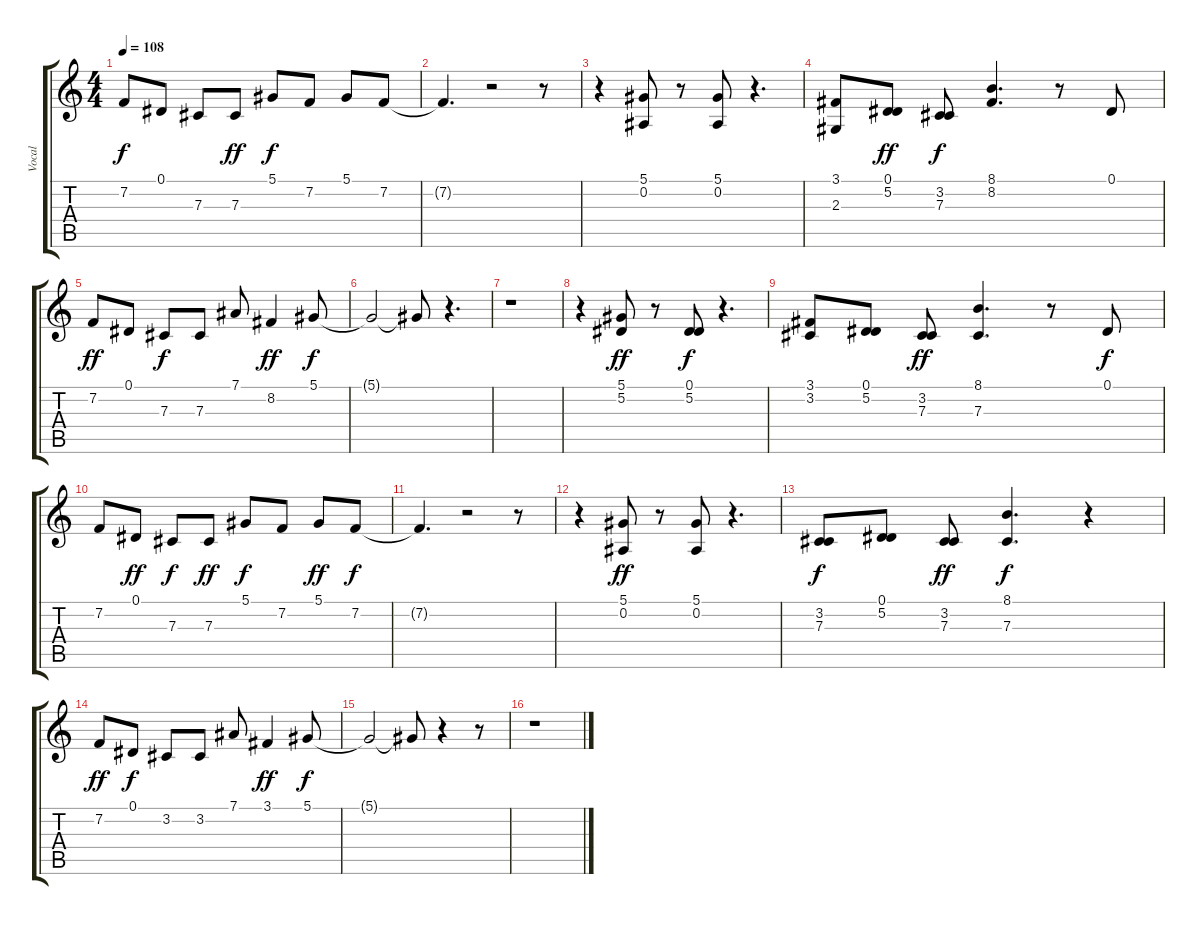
\track ("Vocal" "Vocal") {instrument lead2sawtooth}
\staff {score tabs}
\tuning (Eb4 Bb3 Gb3 Db3 Ab2 Eb2) {hide}
\ts (4 4)
\tempo 108
\clef g2
\ks c
7.2.8{dy f} 0.1.8 7.3.8 7.3.8{dy ff} 5.1.8{dy f} 7.2.8 5.1.8 7.2.8 |
7.2{t}.4{d} r.2 r.8 |
r.4 (5.1 0.2).8 r.8 (5.1 0.2).8 r.4{d} |
(3.1 2.3).8 (0.1 5.2).8{dy ff} (3.2 7.3).8{dy f} (8.1 8.2).4{d} r.8 0.1.8 |
7.2.8{dy ff} 0.1.8 7.3.8{dy f} 7.3.8 7.1.8 8.2.4{dy ff} 5.1.8{dy f} |
5.1{t}.2 5.1{t}.8 r.4{d} |
r.1 |
r.4 (5.1 5.2).8{dy ff} r.8 (0.1 5.2).8{dy f} r.4{d} |
(3.1 3.2).8 (0.1 5.2).8 (3.2 7.3).8{dy ff} (8.1 7.3).4{d} r.8 0.1.8{dy f} |
7.2.8 0.1.8{dy ff} 7.3.8{dy f} 7.3.8{dy ff} 5.1.8{dy f} 7.2.8 5.1.8{dy ff} 7.2.8{dy f} |
7.2{t}.4{d} r.2 r.8 |
r.4 (5.1 0.2).8{dy ff} r.8 (5.1 0.2).8 r.4{d} |
(3.2 7.3).8{dy f} (0.1 5.2).8 (3.2 7.3).8{dy ff} (8.1 7.3).4{d dy f} r.4 |
7.2.8{dy ff} 0.1.8{dy f} 3.2.8 3.2.8 7.1.8 3.1.4{dy ff} 5.1.8{dy f} |
5.1{t}.2 5.1{t}.8 r.4 r.8 |
r.1
